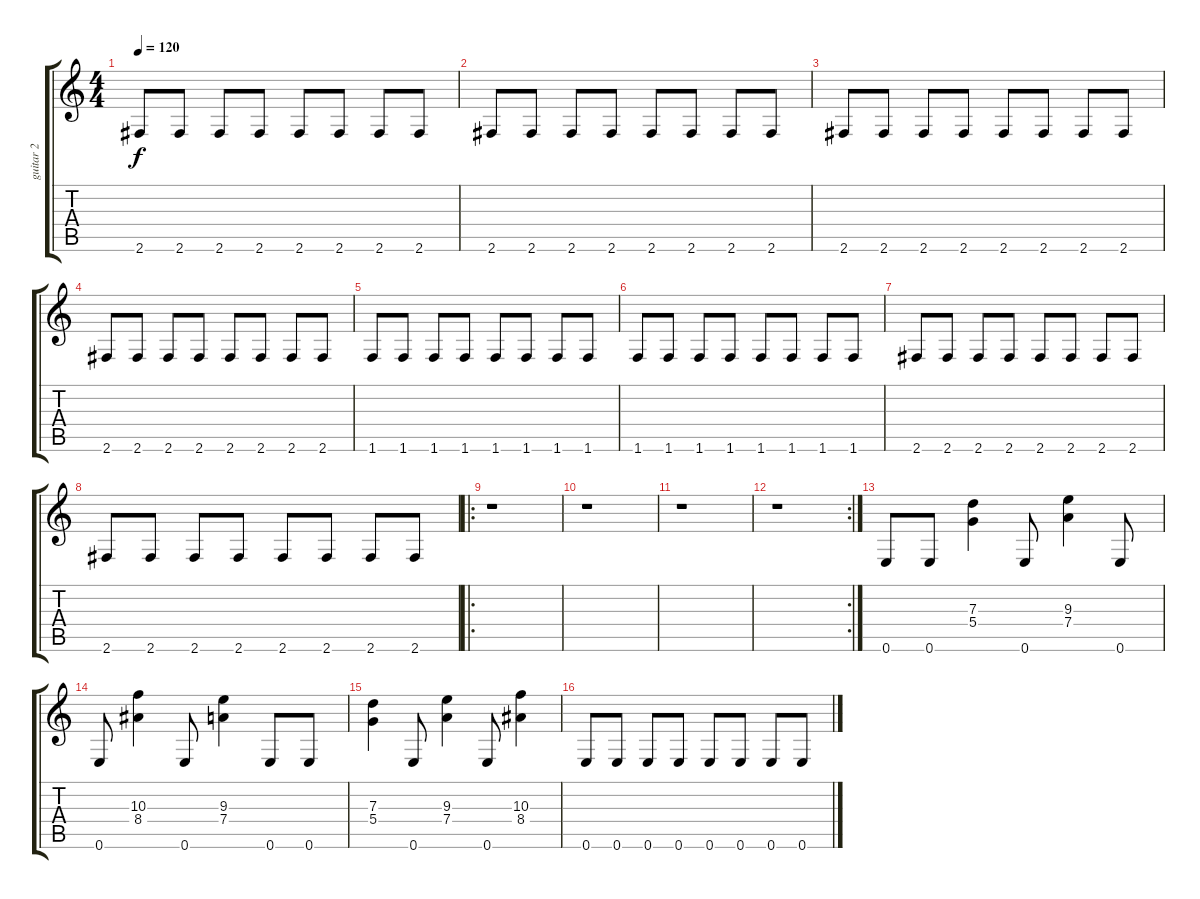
\track ("guitar 2" "guitar 2") {instrument distortionguitar}
\staff {score tabs}
\tuning (E4 B3 G3 D3 A2 E2) {hide}
\ts (4 4)
\tempo 120
\clef g2
\ks c
2.6.8{dy f} 2.6.8 2.6.8 2.6.8 2.6.8 2.6.8 2.6.8 2.6.8 |
2.6.8 2.6.8 2.6.8 2.6.8 2.6.8 2.6.8 2.6.8 2.6.8 |
2.6.8 2.6.8 2.6.8 2.6.8 2.6.8 2.6.8 2.6.8 2.6.8 |
2.6.8 2.6.8 2.6.8 2.6.8 2.6.8 2.6.8 2.6.8 2.6.8 |
1.6.8 1.6.8 1.6.8 1.6.8 1.6.8 1.6.8 1.6.8 1.6.8 |
1.6.8 1.6.8 1.6.8 1.6.8 1.6.8 1.6.8 1.6.8 1.6.8 |
2.6.8 2.6.8 2.6.8 2.6.8 2.6.8 2.6.8 2.6.8 2.6.8 |
2.6.8 2.6.8 2.6.8 2.6.8 2.6.8 2.6.8 2.6.8 2.6.8 |
\ro
r.1 |
r.1 |
r.1 |
\rc 2
r.1 |
0.6.8 0.6.8 (7.3 5.4).4 0.6.8 (9.3 7.4).4 0.6.8 |
0.6.8 (10.3 8.4).4 0.6.8 (9.3 7.4).4 0.6.8 0.6.8 |
(7.3 5.4).4 0.6.8 (9.3 7.4).4 0.6.8 (10.3 8.4).4 |
0.6.8 0.6.8 0.6.8 0.6.8 0.6.8 0.6.8 0.6.8 0.6.8
